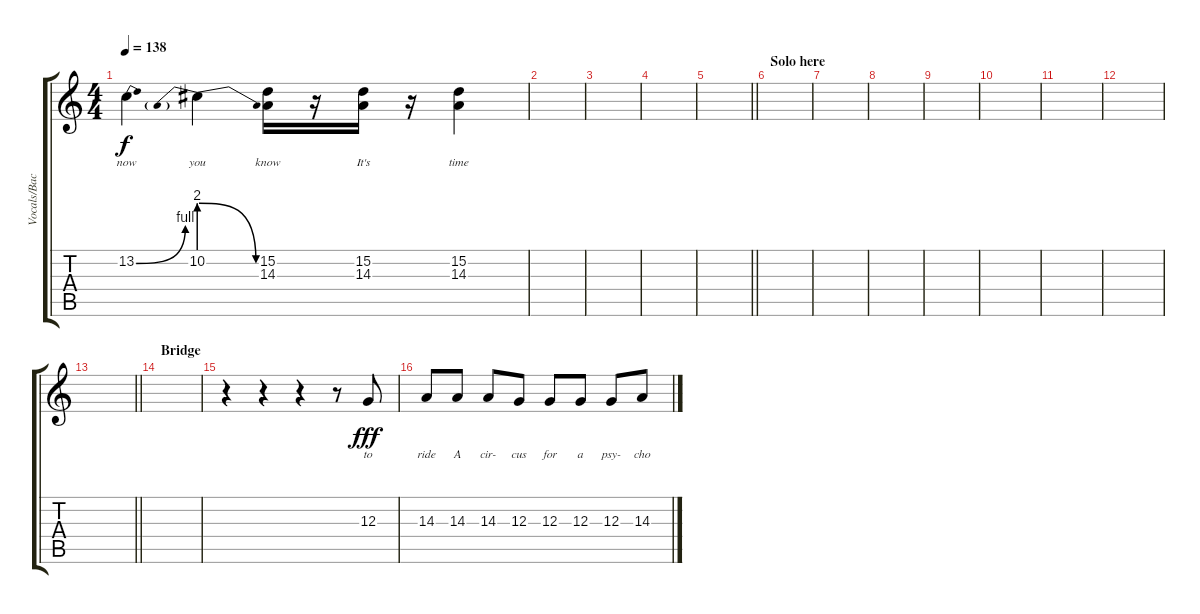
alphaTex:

\track ("Vocals/Backing vocals" "Vocals/Bac") {instrument synthbrass1}
\staff {score tabs}
\tuning (D4 B3 G3 D3 A2 D2) {hide}
\ts (4 4)
\tempo 138
\clef g2
\ks c
13.2{be (bend 0 0 60 4)}.4{lyrics (0 "now") lyrics (1 "") lyrics (2 "") lyrics (3 "") lyrics (4 "") dy f} 10.2{be (prebendrelease 0 8 60 0)}.4{lyrics (0 "you") lyrics (1 "") lyrics (2 "") lyrics (3 "") lyrics (4 "")} (15.2 14.3).16{lyrics (0 "know") lyrics (1 "") lyrics (2 "") lyrics (3 "") lyrics (4 "")} r.16 (15.2 14.3).16{lyrics (0 "It's") lyrics (1 "") lyrics (2 "") lyrics (3 "") lyrics (4 "")} r.16 (15.2 14.3).4{lyrics (0 "time") lyrics (1 "") lyrics (2 "") lyrics (3 "") lyrics (4 "")} |
|
|
|
\barLineRight lightlight
|
\section ("" "Solo here")
|
|
|
|
|
|
|
\barLineRight lightlight
|
\section ("" "Bridge")
|
r.4 r.4 r.4 r.8 12.3.8{lyrics (0 "to") lyrics (1 "") lyrics (2 "") lyrics (3 "") lyrics (4 "") dy fff} |
14.3.8{lyrics (0 "ride") lyrics (1 "") lyrics (2 "") lyrics (3 "") lyrics (4 "")} 14.3.8{lyrics (0 "A") lyrics (1 "") lyrics (2 "") lyrics (3 "") lyrics (4 "")} 14.3.8{lyrics (0 "cir-") lyrics (1 "") lyrics (2 "") lyrics (3 "") lyrics (4 "")} 12.3.8{lyrics (0 "cus") lyrics (1 "") lyrics (2 "") lyrics (3 "") lyrics (4 "")} 12.3.8{lyrics (0 "for") lyrics (1 "") lyrics (2 "") lyrics (3 "") lyrics (4 "")} 12.3.8{lyrics (0 "a") lyrics (1 "") lyrics (2 "") lyrics (3 "") lyrics (4 "")} 12.3.8{lyrics (0 "psy-") lyrics (1 "") lyrics (2 "") lyrics (3 "") lyrics (4 "")} 14.3.8{lyrics (0 "cho") lyrics (1 "") lyrics (2 "") lyrics (3 "") lyrics (4 "")}
